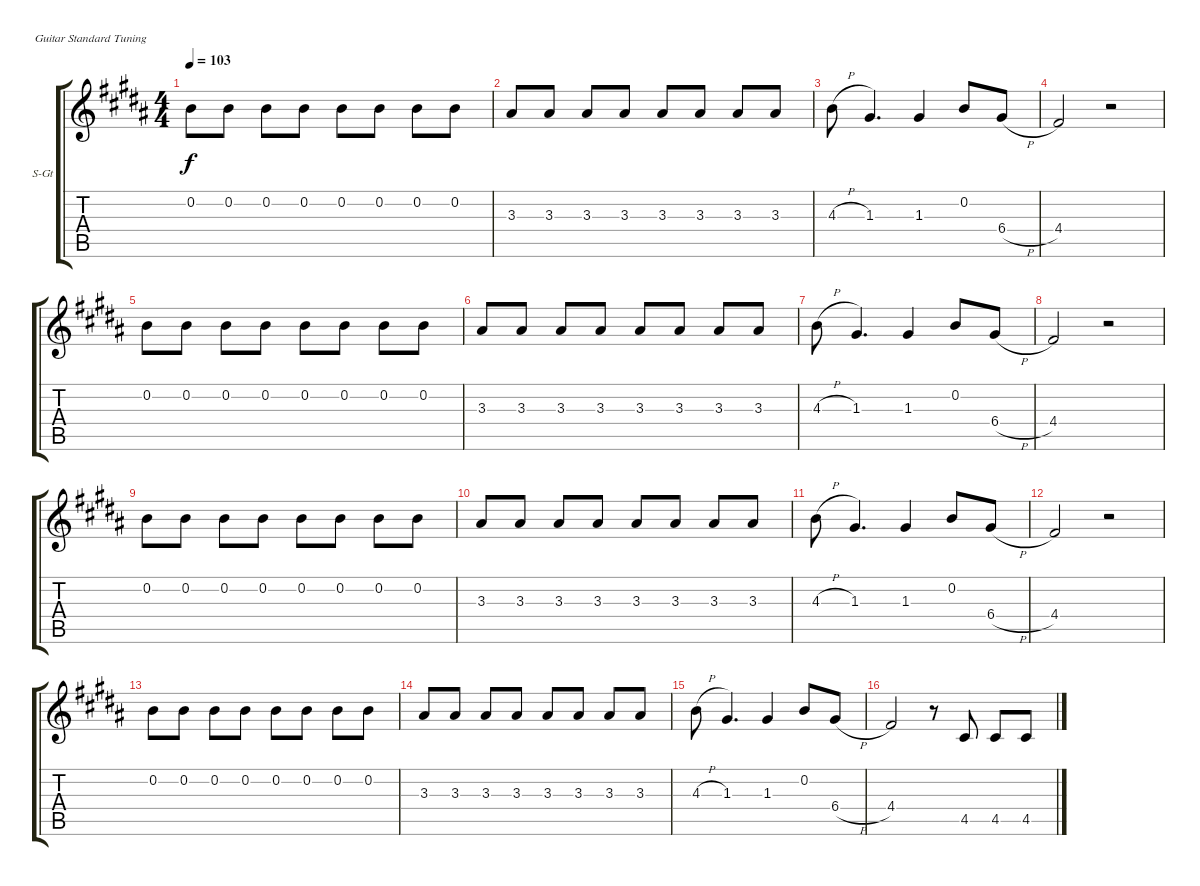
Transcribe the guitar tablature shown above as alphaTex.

\defaultSystemsLayout 4
\bracketExtendMode groupsimilarinstruments
\firstSystemTrackNameOrientation horizontal
\otherSystemsTrackNameOrientation horizontal
\track ("Vocal" "S-Gt") {instrument acousticguitarsteel}
\staff {score tabs}
\tuning (E4 B3 G3 D3 A2 E2)
\ts (4 4)
\tempo 103
\clef g2
\ks b
0.2.8{dy f} 0.2.8 0.2.8 0.2.8 0.2.8 0.2.8 0.2.8 0.2.8 |
3.3.8 3.3.8 3.3.8 3.3.8 3.3.8 3.3.8 3.3.8 3.3.8 |
4.3{h}.8 1.3.4{d} 1.3.4 0.2.8 6.4{h}.8 |
4.4.2 r.2 |
0.2.8 0.2.8 0.2.8 0.2.8 0.2.8 0.2.8 0.2.8 0.2.8 |
3.3.8 3.3.8 3.3.8 3.3.8 3.3.8 3.3.8 3.3.8 3.3.8 |
4.3{h}.8 1.3.4{d} 1.3.4 0.2.8 6.4{h}.8 |
4.4.2 r.2 |
0.2.8 0.2.8 0.2.8 0.2.8 0.2.8 0.2.8 0.2.8 0.2.8 |
3.3.8 3.3.8 3.3.8 3.3.8 3.3.8 3.3.8 3.3.8 3.3.8 |
4.3{h}.8 1.3.4{d} 1.3.4 0.2.8 6.4{h}.8 |
4.4.2 r.2 |
0.2.8 0.2.8 0.2.8 0.2.8 0.2.8 0.2.8 0.2.8 0.2.8 |
3.3.8 3.3.8 3.3.8 3.3.8 3.3.8 3.3.8 3.3.8 3.3.8 |
4.3{h}.8 1.3.4{d} 1.3.4 0.2.8 6.4{h}.8 |
4.4.2 r.8 4.5.8 4.5.8 4.5.8
